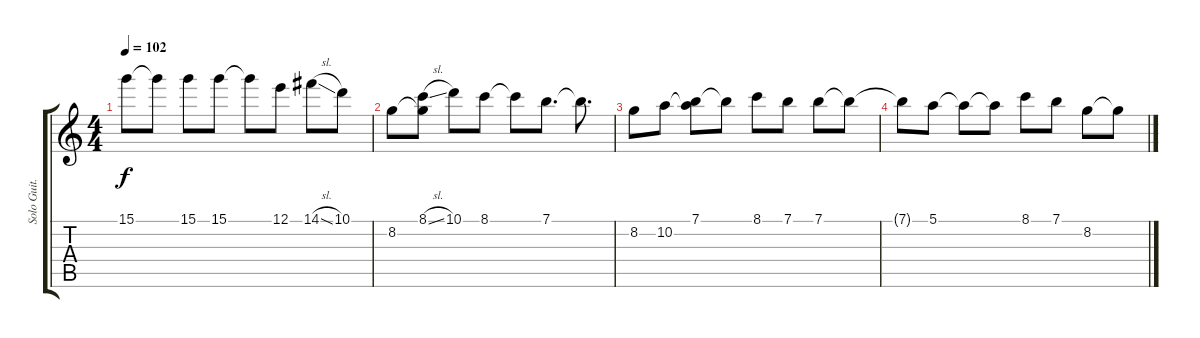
\track ("Solo Guit. 2" "Solo Guit.") {instrument distortionguitar}
\staff {score tabs}
\tuning (E4 B3 G3 D3 A2 E2) {hide}
\ts (4 4)
\tempo 102
\clef g2
\ks c
15.1.8{dy f} 15.1{t}.8 15.1.8 15.1.8 15.1{t}.8 12.1.8 14.1{sl}.8 10.1.8 |
8.2.8 (8.1{sl} 8.2{t}).8 10.1.8 8.1.8 8.1{t}.8{volume 8} 7.1.8{d} 7.1{t}.8{d} |
8.2.8{volume 8} 10.2.8 (7.1 10.2{t}).8 7.1{t}.8 8.1.8 7.1.8{volume 8} 7.1.8 7.1{t}.8 |
7.1{t}.8{volume 8} 5.1.8 5.1{t}.8 5.1{t}.8 8.1.8 7.1.8 8.2.8 8.2{t}.8
